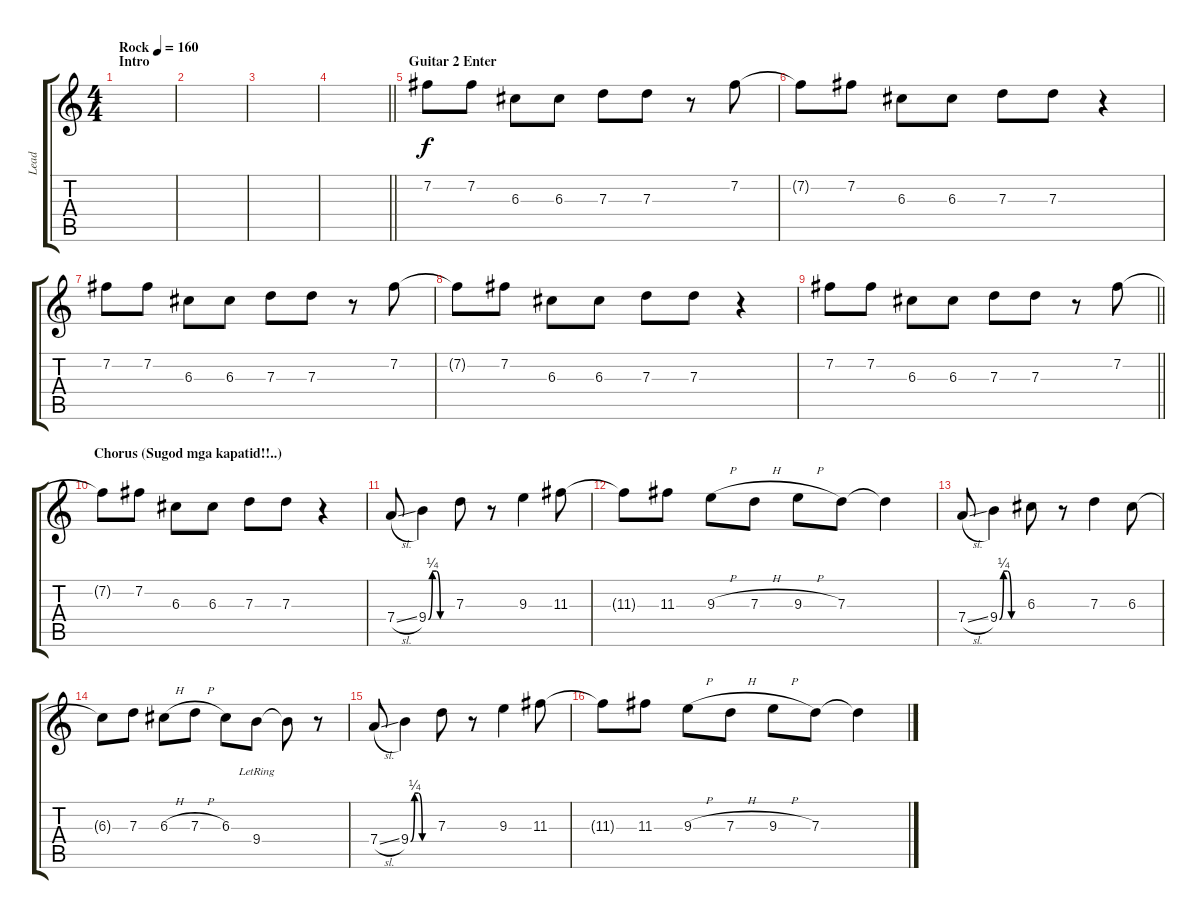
\track ("Lead" "Lead") {instrument distortionguitar}
\staff {score tabs}
\tuning (E4 B3 G3 D3 A2 E2) {hide}
\ts (4 4)
\section ("" "Intro")
\tempo (160 "Rock")
\clef g2
\ks c
|
|
|
\barLineRight lightlight
|
\section ("" "Guitar 2 Enter")
7.2.8 7.2.8 6.3.8 6.3.8 7.3.8 7.3.8 r.8 7.2.8 |
7.2{t}.8 7.2.8 6.3.8 6.3.8 7.3.8 7.3.8 r.4 |
7.2.8 7.2.8 6.3.8 6.3.8 7.3.8 7.3.8 r.8 7.2.8 |
7.2{t}.8 7.2.8 6.3.8 6.3.8 7.3.8 7.3.8 r.4 |
\barLineRight lightlight
7.2.8 7.2.8 6.3.8 6.3.8 7.3.8 7.3.8 r.8 7.2.8 |
\section ("" "Chorus (Sugod mga kapatid!!..)")
7.2{t}.8 7.2.8 6.3.8 6.3.8 7.3.8 7.3.8 r.4 |
7.4{sl}.8 9.4{be (custom 0 0 10 1 20 1 30 0 60 0)}.4 7.3.8 r.8 9.3.4 11.3.8 |
11.3{t}.8 11.3.8 9.3{h}.8 7.3{h}.8 9.3{h}.8 7.3.8 7.3{t}.4 |
7.4{sl}.8 9.4{be (custom 0 0 10 1 20 1 30 0 60 0)}.4 6.3.8 r.8 7.3.4 6.3.8 |
6.3{t}.8 7.3.8 6.3{h}.8 7.3{h}.8 6.3.8 9.4{lr}.8 9.4{t}.8 r.8 |
7.4{sl}.8 9.4{be (custom 0 0 10 1 20 1 30 0 60 0)}.4 7.3.8 r.8 9.3.4 11.3.8 |
11.3{t}.8 11.3.8 9.3{h}.8 7.3{h}.8 9.3{h}.8 7.3.8 7.3{t}.4
